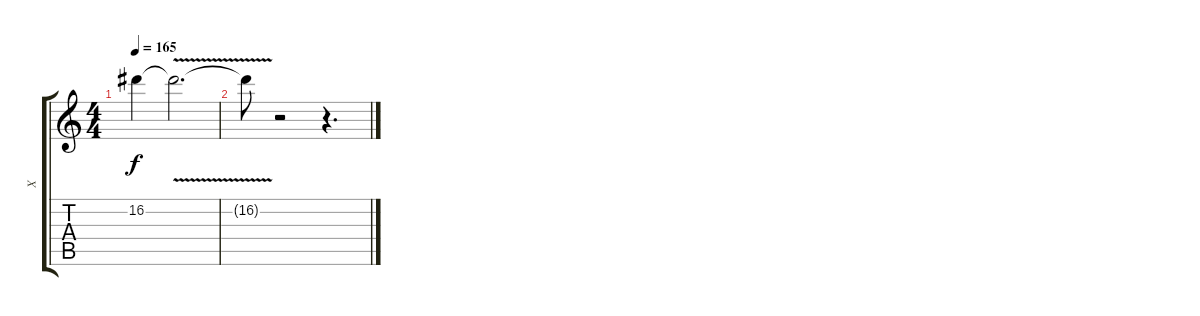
\track ("X" "X") {instrument overdrivenguitar}
\staff {score tabs}
\tuning (E4 B3 G3 D3 A2 E2) {hide}
\ts (4 4)
\tempo 165
\clef g2
\ks c
16.2{t}.4{dy f} 16.2{v t}.2{d} |
16.2{v t}.8 r.2 r.4{d}
